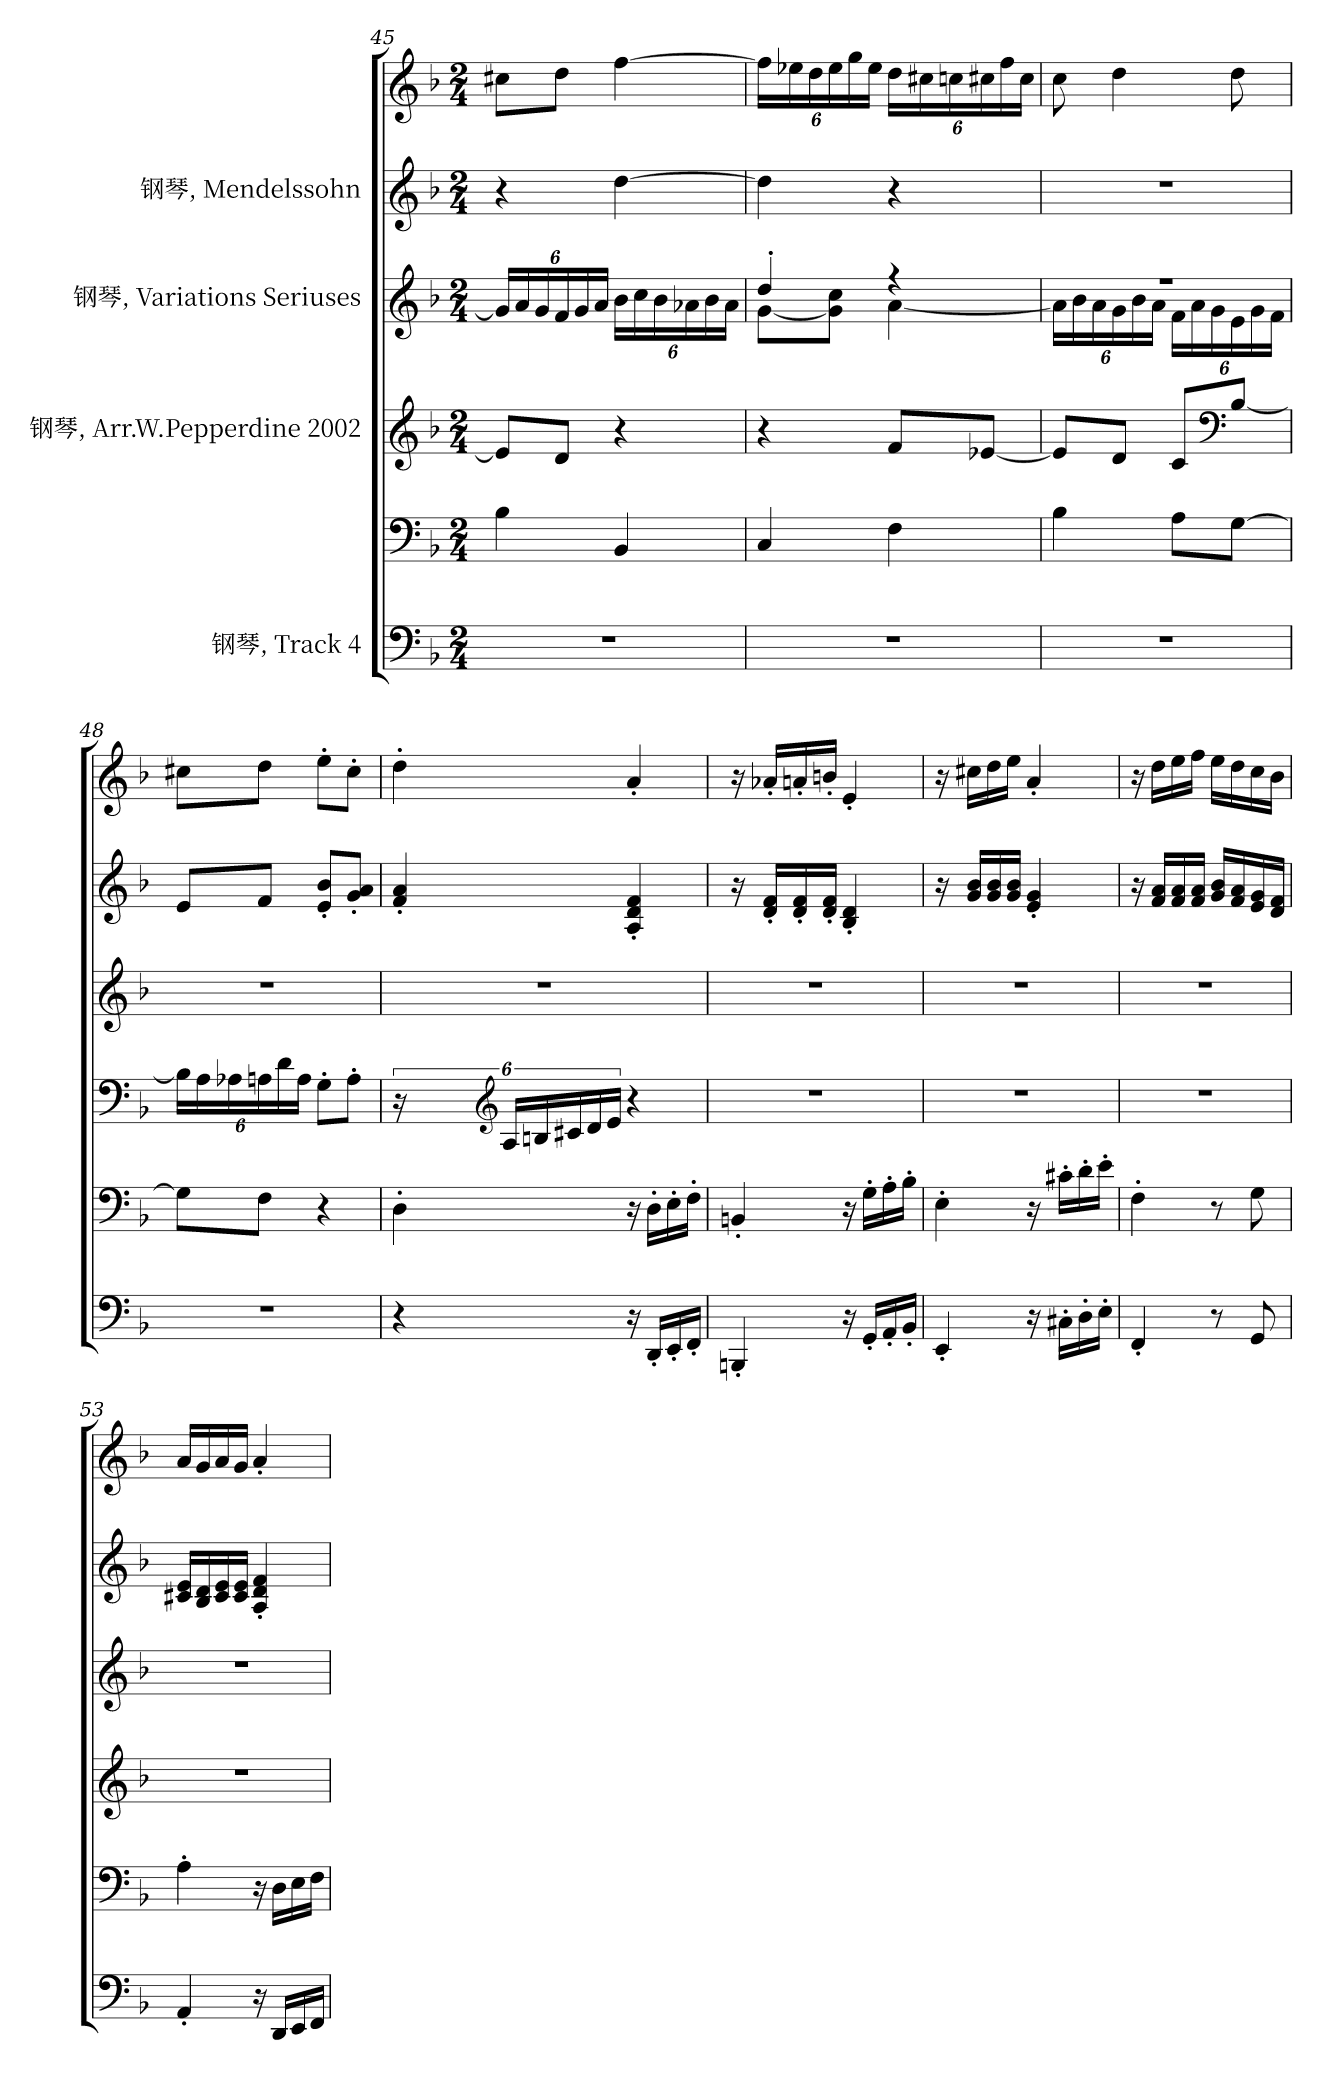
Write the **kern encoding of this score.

**kern	**kern	**kern	**kern	**kern	**kern
*part4	*part4	*part3	*part2	*part1	*part1
*staff6	*staff5	*staff4	*staff3	*staff2	*staff1
*I"钢琴, Track 4	*	*I"钢琴, Arr.W.Pepperdine 2002	*I"钢琴, Variations Seriuses	*I"钢琴, Mendelssohn	*
!!LO:PB:g=z
*clefF4	*clefF4	*clefG2	*clefG2	*clefG2	*clefG2
*k[b-]	*k[b-]	*k[b-]	*k[b-]	*k[b-]	*k[b-]
*M2/4	*M2/4	*M2/4	*M2/4	*M2/4	*M2/4
*	*	*	*Xbrackettup	*	*
=45	=45	=45	=45	=45	=45
2r	4B-\	8e/L]	24g/LL]	4r	8cc#X\L
.	.	.	24a/	.	.
.	.	.	24g/	.	.
.	.	8d/J	24f/	.	8dd\J
.	.	.	24g/	.	.
.	.	.	24a/JJ	.	.
.	4BB-/	4r	24b-\LL	[4dd\	[4ff\
.	.	.	24cc\	.	.
.	.	.	24b-\	.	.
.	.	.	24a-X\	.	.
.	.	.	24b-\	.	.
.	.	.	24a-\JJ	.	.
=46	=46	=46	=46	=46	=46
*	*	*	*^	*	*
*	*	*	*	*	*	*Xbrackettup
2r	4C/	4r	4dd'/	[8g\L	4dd\]	24ff\LL]
.	.	.	.	.	.	24ee-X\
.	.	.	.	.	.	24dd\
.	.	.	.	8g\] 8cc\J	.	24ee-\
.	.	.	.	.	.	24gg\
.	.	.	.	.	.	24ee-\JJ
.	4F\	8f/L	4r	[4a\	4r	24dd\LL
.	.	.	.	.	.	24cc#X\
.	.	.	.	.	.	24ccn\
.	.	[8e-X/J	.	.	.	24cc#X\
.	.	.	.	.	.	24ff\
.	.	.	.	.	.	24cc#\JJ
=47	=47	=47	=47	=47	=47	=47
2r	4B-\	8e-/L]	2r	24a\LL]	2r	8cc\
.	.	.	.	24b-\	.	.
.	.	.	.	24a\	.	.
.	.	8d/J	.	24g\	.	4dd\
.	.	.	.	24b-\	.	.
.	.	.	.	24a\JJ	.	.
.	8A\L	8c/L	.	24f\LL	.	.
.	.	.	.	24a\	.	.
.	.	.	.	24g\	.	.
*	*	*clefF4	*	*	*	*
.	[8G\J	[8B-/J	.	24e\	.	8dd\
.	.	.	.	24g\	.	.
.	.	.	.	24f\JJ	.	.
*	*	*	*v	*v	*	*
!!LO:LB:g=z
=48	=48	=48	=48	=48	=48
*	*	*Xbrackettup	*	*	*
2r	8G\L]	24B-\LL]	2r	8e/L	8cc#X\L
.	.	24A\	.	.	.
.	.	24A-X\	.	.	.
.	8F\J	24An\	.	8f/J	8dd\J
.	.	24d\	.	.	.
.	.	24A\JJ	.	.	.
.	4r	8G'\L	.	8e/' 8b-/'L	8ee'\L
.	.	8A'\J	.	8g/' 8a/'J	8cc#'\J
=49	=49	=49	=49	=49	=49
*	*	*brackettup	*	*	*
4r	4D'\	24r	2r	4f/' 4a/'	4dd'\
*	*	*clefG2	*	*	*
.	.	24A/LL	.	.	.
.	.	24Bn/	.	.	.
*	*	*Xbrackettup	*	*	*
.	.	24c#X/	.	.	.
.	.	24d/	.	.	.
.	.	24e/JJ	.	.	.
*	*	*	*	*	*MM80
16r	16r	4r	.	4A/' 4d/' 4f/'	4a'/
16DD'/LL	16D'\LL	.	.	.	.
16EE'/	16E'\	.	.	.	.
16FF'/JJ	16F'\JJ	.	.	.	.
=50	=50	=50	=50	=50	=50
4BBBn'/	4BBn'/	2r	2r	16r	16r
.	.	.	.	16d/' 16f/'LL	16a-X'/LL
.	.	.	.	16d/' 16f/'	16an'/
.	.	.	.	16d/' 16f/'JJ	16bn'/JJ
16r	16r	.	.	4B-/' 4d/'	4e'/
16GG'/LL	16G'\LL	.	.	.	.
16AA'/	16A'\	.	.	.	.
16BB-'/JJ	16B-'\JJ	.	.	.	.
!!LO:PB:g=z
=51	=51	=51	=51	=51	=51
4EE'/	4E'\	2r	2r	16r	16r
.	.	.	.	16g/ 16b-/LL	16cc#X\LL
.	.	.	.	16g/ 16b-/	16dd\
.	.	.	.	16g/ 16b-/JJ	16ee\JJ
16r	16r	.	.	4e/' 4g/'	4a'/
16C#X'\LL	16c#X'\LL	.	.	.	.
16D'\	16d'\	.	.	.	.
16E'\JJ	16e'\JJ	.	.	.	.
=52	=52	=52	=52	=52	=52
4FF'/	4F'\	2r	2r	16r	16r
.	.	.	.	16f/ 16a/LL	16dd\LL
.	.	.	.	16f/ 16a/	16ee\
.	.	.	.	16f/ 16a/JJ	16ff\JJ
8r	8r	.	.	16g/ 16b-/LL	16ee\LL
.	.	.	.	16f/ 16a/	16dd\
8GG/	8G\	.	.	16e/ 16g/	16cc\
.	.	.	.	16d/ 16f/JJ	16b-\JJ
=53	=53	=53	=53	=53	=53
4AA'/	4A'\	2r	2r	16c#X/ 16e/LL	16a/LL
.	.	.	.	16B-/ 16d/	16g/
.	.	.	.	16c#/ 16e/	16a/
.	.	.	.	16c#/ 16e/JJ	16g/JJ
16r	16r	.	.	4A/' 4d/' 4f/'	4a'/
16DD/LL	16D\LL	.	.	.	.
16EE/	16E\	.	.	.	.
16FF/JJ	16F\JJ	.	.	.	.
=	=	=	=	=	=
*-	*-	*-	*-	*-	*-
